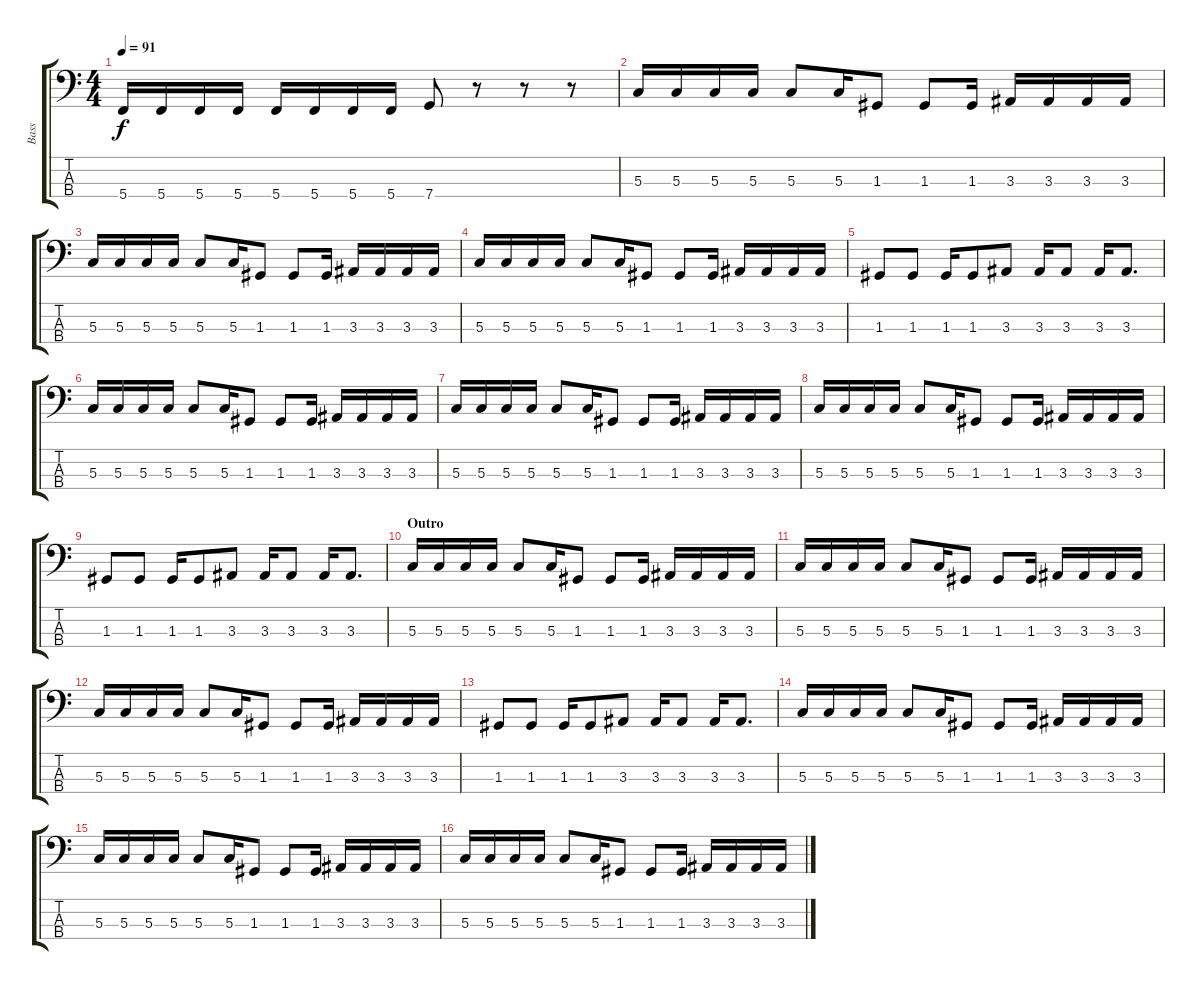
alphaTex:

\track ("Bass" "Bass") {instrument electricbasspick}
\staff {score tabs}
\tuning (F2 C2 G1 C1) {hide}
\ts (4 4)
\tempo 91
\clef f4
\ks c
5.4.16{dy f} 5.4.16 5.4.16 5.4.16 5.4.16 5.4.16 5.4.16 5.4.16 7.4.8 r.8 r.8 r.8 |
5.3.16 5.3.16 5.3.16 5.3.16 5.3.8 5.3.16 1.3.8 1.3.8 1.3.16 3.3.16 3.3.16 3.3.16 3.3.16 |
5.3.16 5.3.16 5.3.16 5.3.16 5.3.8 5.3.16 1.3.8 1.3.8 1.3.16 3.3.16 3.3.16 3.3.16 3.3.16 |
5.3.16 5.3.16 5.3.16 5.3.16 5.3.8 5.3.16 1.3.8 1.3.8 1.3.16 3.3.16 3.3.16 3.3.16 3.3.16 |
1.3.8 1.3.8 1.3.16 1.3.8 3.3.8 3.3.16 3.3.8 3.3.16 3.3.8{d} |
5.3.16 5.3.16 5.3.16 5.3.16 5.3.8 5.3.16 1.3.8 1.3.8 1.3.16 3.3.16 3.3.16 3.3.16 3.3.16 |
5.3.16 5.3.16 5.3.16 5.3.16 5.3.8 5.3.16 1.3.8 1.3.8 1.3.16 3.3.16 3.3.16 3.3.16 3.3.16 |
5.3.16 5.3.16 5.3.16 5.3.16 5.3.8 5.3.16 1.3.8 1.3.8 1.3.16 3.3.16 3.3.16 3.3.16 3.3.16 |
1.3.8 1.3.8 1.3.16 1.3.8 3.3.8 3.3.16 3.3.8 3.3.16 3.3.8{d} |
\section ("" "Outro")
5.3.16 5.3.16 5.3.16 5.3.16 5.3.8 5.3.16 1.3.8 1.3.8 1.3.16 3.3.16 3.3.16 3.3.16 3.3.16 |
5.3.16 5.3.16 5.3.16 5.3.16 5.3.8 5.3.16 1.3.8 1.3.8 1.3.16 3.3.16 3.3.16 3.3.16 3.3.16 |
5.3.16 5.3.16 5.3.16 5.3.16 5.3.8 5.3.16 1.3.8 1.3.8 1.3.16 3.3.16 3.3.16 3.3.16 3.3.16 |
1.3.8 1.3.8 1.3.16 1.3.8 3.3.8 3.3.16 3.3.8 3.3.16 3.3.8{d} |
5.3.16 5.3.16 5.3.16 5.3.16 5.3.8 5.3.16 1.3.8 1.3.8 1.3.16 3.3.16 3.3.16 3.3.16 3.3.16 |
5.3.16 5.3.16 5.3.16 5.3.16 5.3.8 5.3.16 1.3.8 1.3.8 1.3.16 3.3.16 3.3.16 3.3.16 3.3.16 |
5.3.16 5.3.16 5.3.16 5.3.16 5.3.8 5.3.16 1.3.8 1.3.8 1.3.16 3.3.16 3.3.16 3.3.16 3.3.16
